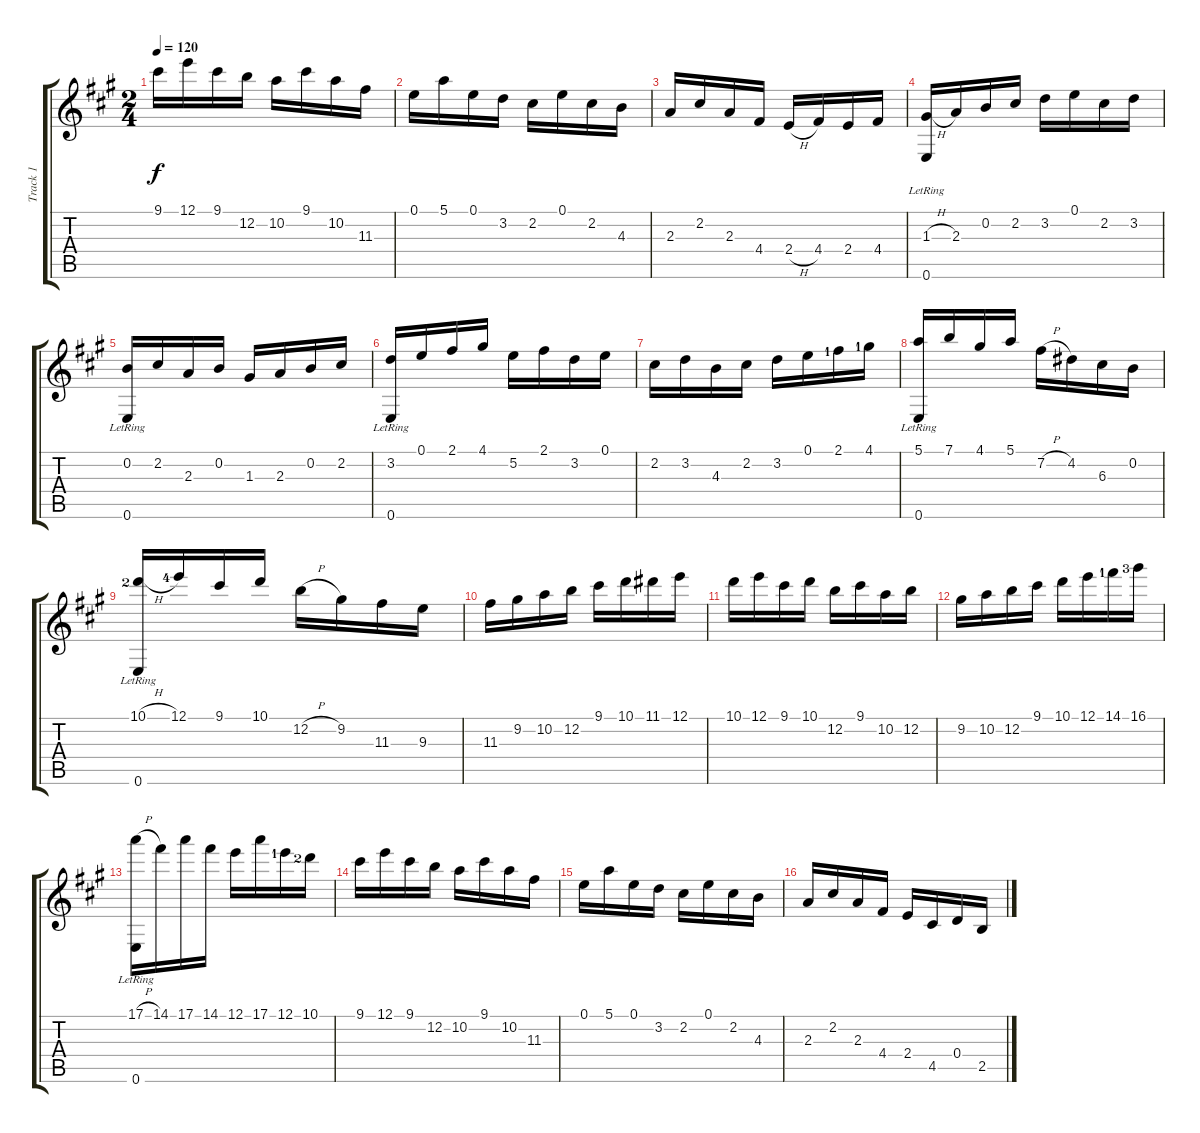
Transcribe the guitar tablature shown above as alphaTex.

\track ("Track 1" "Track 1") {instrument acousticguitarnylon}
\staff {score tabs}
\tuning (E4 B3 G3 D3 A2 E2) {hide}
\ts (2 4)
\tempo 120
\clef g2
\ks a
9.1.16{dy f} 12.1.16 9.1.16 12.2.16 10.2.16 9.1.16 10.2.16 11.3.16 |
0.1.16 5.1.16 0.1.16 3.2.16 2.2.16 0.1.16 2.2.16 4.3.16 |
2.3.16 2.2.16 2.3.16 4.4.16 2.4{h}.16 4.4.16 2.4.16 4.4.16 |
(1.3{h} 0.6{lr}).16 2.3.16 0.2.16 2.2.16 3.2.16 0.1.16 2.2.16 3.2.16 |
(0.2 0.6{lr}).16 2.2.16 2.3.16 0.2.16 1.3.16 2.3.16 0.2.16 2.2.16 |
(3.2 0.6{lr}).16 0.1.16 2.1.16 4.1.16 5.2.16 2.1.16 3.2.16 0.1.16 |
2.2.16 3.2.16 4.3.16 2.2.16 3.2.16 0.1.16 2.1{lf 2}.16 4.1{lf 2}.16 |
(5.1 0.6{lr}).16 7.1.16 4.1.16 5.1.16 7.2{h}.16 4.2.16 6.3.16 0.2.16 |
(10.1{h lf 3} 0.6{lr}).16 12.1{lf 5}.16 9.1.16 10.1.16 12.2{h}.16 9.2.16 11.3.16 9.3.16 |
11.3.16 9.2.16 10.2.16 12.2.16 9.1.16 10.1.16 11.1.16 12.1.16 |
10.1.16 12.1.16 9.1.16 10.1.16 12.2.16 9.1.16 10.2.16 12.2.16 |
9.2.16 10.2.16 12.2.16 9.1.16 10.1.16 12.1.16 14.1{lf 2}.16 16.1{lf 4}.16 |
(17.1{h} 0.6{lr}).16 14.1.16 17.1.16 14.1.16 12.1.16 17.1.16 12.1{lf 2}.16 10.1{lf 3}.16 |
9.1.16 12.1.16 9.1.16 12.2.16 10.2.16 9.1.16 10.2.16 11.3.16 |
0.1.16 5.1.16 0.1.16 3.2.16 2.2.16 0.1.16 2.2.16 4.3.16 |
2.3.16 2.2.16 2.3.16 4.4.16 2.4.16 4.5.16 0.4.16 2.5.16
